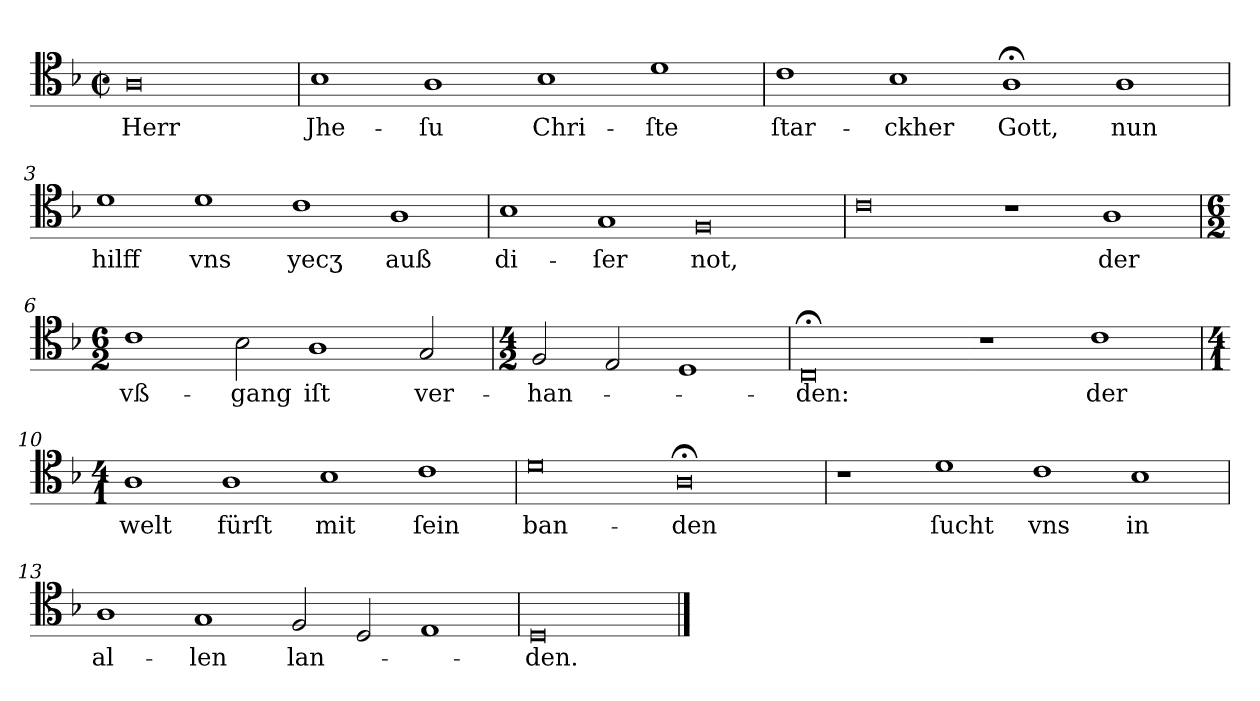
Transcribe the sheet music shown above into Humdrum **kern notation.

**kern	**text
*part1	*part1
*staff1	*staff1
*clefC4	*
*k[b-]	*
*d:	*
*M4/1	*
*met(c|)	*
=	=
0A	Herr
=1	=1
1B-	Jhe-
1A	-ſu
1B-	Chri-
1d	-ſte
=2	=2
1c	ſtar-
1B-	-ckher
1A;<	Gott,
1A	nun
=3	=3
1d	hilff
1d	vns
1c	yecʒ
1A	auß
=4	=4
1B-	di-
1G	-ſer
0F	not,
=5	=5
0c	.
1r	.
1A	der
=6	=6
*M6/2	*
1c	vß-
2B-	-gang
1A	iſt
2G	ver-
=7	=7
*M4/2	*
2F	-han-
2E	.
1D	.
=8	=8
0C;<	-den:
=9-	=9-
1r	.
1c	der
=10	=10
*M4/1	*
1A	welt
1A	fürſt
1B-	mit
1c	ſein
=11	=11
0d	ban-
0A;<	-den
=12	=12
1r	.
1d	ſucht
1c	vns
1B-	in
=13	=13
1A	al-
1G	-len
2F	lan-
2D	.
1E	.
=14	=14
0D/	-den.
==	==
*-	*-
